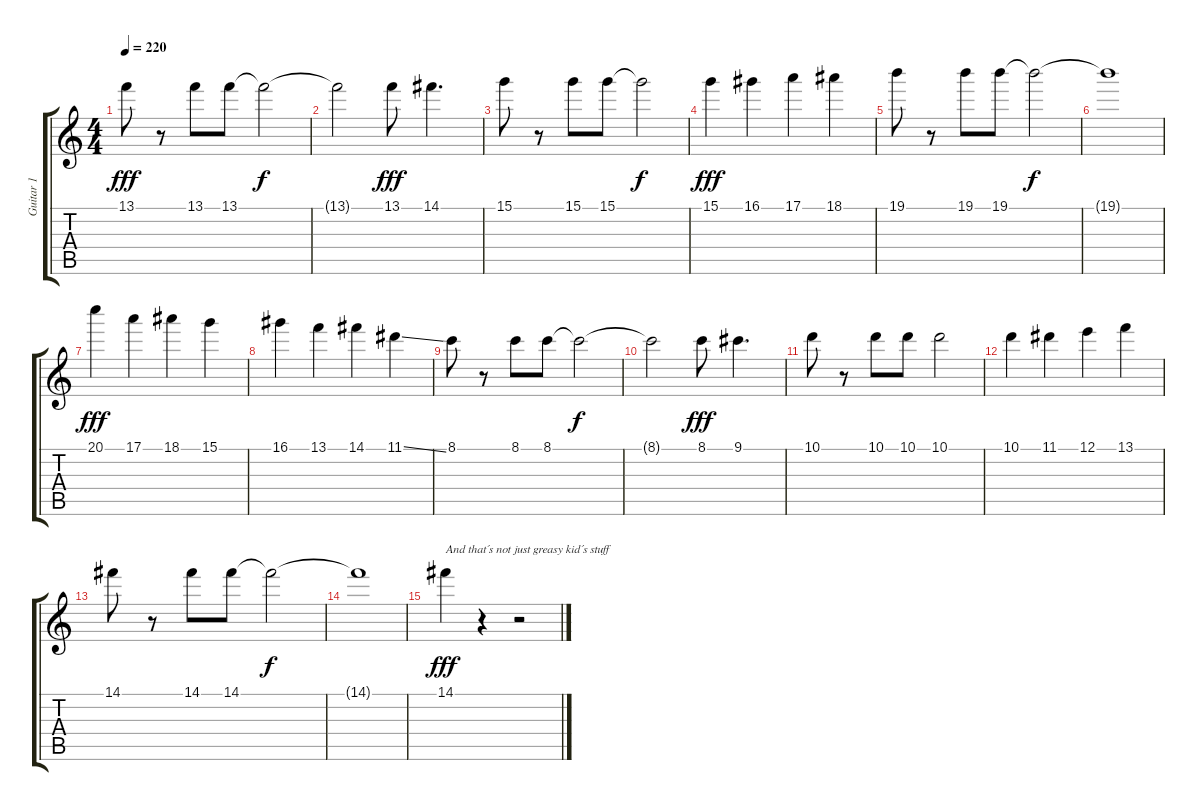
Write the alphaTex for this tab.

\track ("Guitar 1" "Guitar 1") {instrument distortionguitar}
\staff {score tabs}
\tuning (E4 B3 G3 D3 A2 E2) {hide}
\ts (4 4)
\tempo 220
\clef g2
\ks c
13.1.8{dy fff} r.8 13.1.8 13.1.8 13.1{t}.2{dy f} |
13.1{t}.2 13.1.8{dy fff} 14.1.4{d} |
15.1.8 r.8 15.1.8 15.1.8 15.1{t}.2{dy f} |
15.1.4{dy fff} 16.1.4 17.1.4 18.1.4 |
19.1.8 r.8 19.1.8 19.1.8 19.1{t}.2{dy f} |
19.1{t}.1 |
20.1.4{dy fff} 17.1.4 18.1.4 15.1.4 |
16.1.4 13.1.4 14.1.4 11.1{ss}.4 |
8.1.8 r.8 8.1.8 8.1.8 8.1{t}.2{dy f} |
8.1{t}.2 8.1.8{dy fff} 9.1.4{d} |
10.1.8 r.8 10.1.8 10.1.8 10.1.2 |
10.1.4 11.1.4 12.1.4 13.1.4 |
14.1.8 r.8 14.1.8 14.1.8 14.1{t}.2{dy f} |
14.1{t}.1 |
14.1.4{txt "And that´s not just greasy kid´s stuff" dy fff} r.4 r.2
